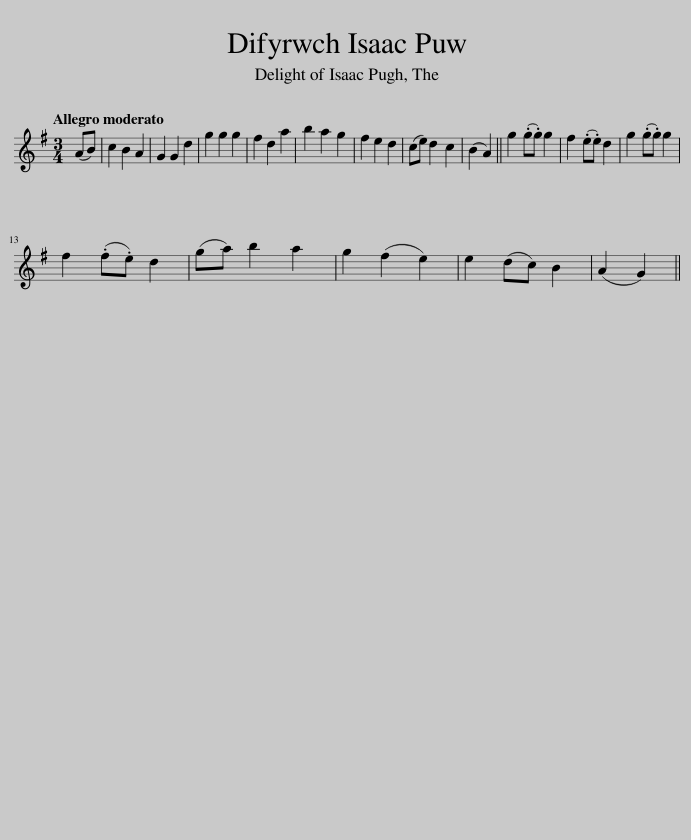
X:1
L:1/8
Q:1/4=120
M:3/4
I:linebreak $
K:G
V:1 treble
V:1
 (AB) | c2 B2 A2 | G2 G2 d2 | g2 g2 g2 | f2 d2 a2 | %5
 b2 a2 g2 | f2 e2 d2 | (ce) d2 c2 | (B2 A2) || g2 (.g.g) g2 | %10
 f2 (.e.e) d2 | g2 (.g.g) g2 |$ f2 (.f.e) d2 | (ga) b2 a2 | g2 (f2 e2) | %15
 e2 (dc) B2 | (A2 G2) || %17
